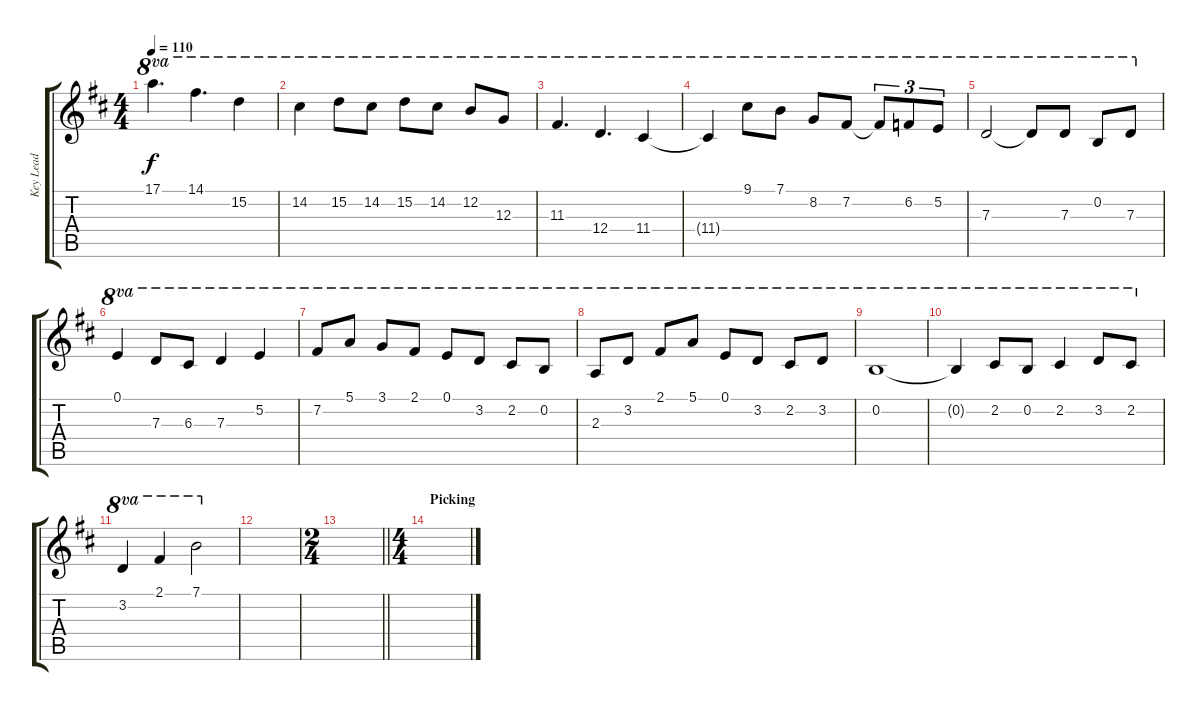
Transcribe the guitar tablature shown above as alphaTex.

\track ("Key Lead" "Key Lead") {instrument vibraphone}
\staff {score tabs}
\tuning (E5 B4 G4 D4 A3 E3) {hide}
\ts (4 4)
\tempo 110
\clef g2
\ks bminor
17.1.4{d ot 8va dy f} 14.1.4{d ot 8va} 15.2.4{ot 8va} |
14.2.4{ot 8va} 15.2.8{ot 8va} 14.2.8{ot 8va} 15.2.8{ot 8va} 14.2.8{ot 8va} 12.2.8{ot 8va} 12.3.8{ot 8va} |
11.3.4{d ot 8va} 12.4.4{d ot 8va} 11.4.4{ot 8va} |
11.4{t}.4{ot 8va} 9.1.8{ot 8va} 7.1.8{ot 8va} 8.2.8{ot 8va} 7.2.8{ot 8va} 7.2{t}.8{tu (3 2) ot 8va} 6.2.8{tu (3 2) ot 8va} 5.2.8{tu (3 2) ot 8va} |
7.3.2{ot 8va} 7.3{t}.8{ot 8va} 7.3.8{ot 8va} 0.2.8{ot 8va} 7.3.8{ot 8va} |
0.1.4{ot 8va} 7.3.8{ot 8va} 6.3.8{ot 8va} 7.3.4{ot 8va} 5.2.4{ot 8va} |
7.2.8{ot 8va} 5.1.8{ot 8va} 3.1.8{ot 8va} 2.1.8{ot 8va} 0.1.8{ot 8va} 3.2.8{ot 8va} 2.2.8{ot 8va} 0.2.8{ot 8va} |
2.3.8{ot 8va} 3.2.8{ot 8va} 2.1.8{ot 8va} 5.1.8{ot 8va} 0.1.8{ot 8va} 3.2.8{ot 8va} 2.2.8{ot 8va} 3.2.8{ot 8va} |
0.2.1{ot 8va} |
0.2{t}.4{ot 8va} 2.2.8{ot 8va} 0.2.8{ot 8va} 2.2.4{ot 8va} 3.2.8{ot 8va} 2.2.8{ot 8va} |
3.2.4{ot 8va} 2.1.4{ot 8va} 7.1.2{ot 8va} |
|
\ts (2 4)
\barLineRight lightlight
|
\ts (4 4)
\section ("" "Picking")
